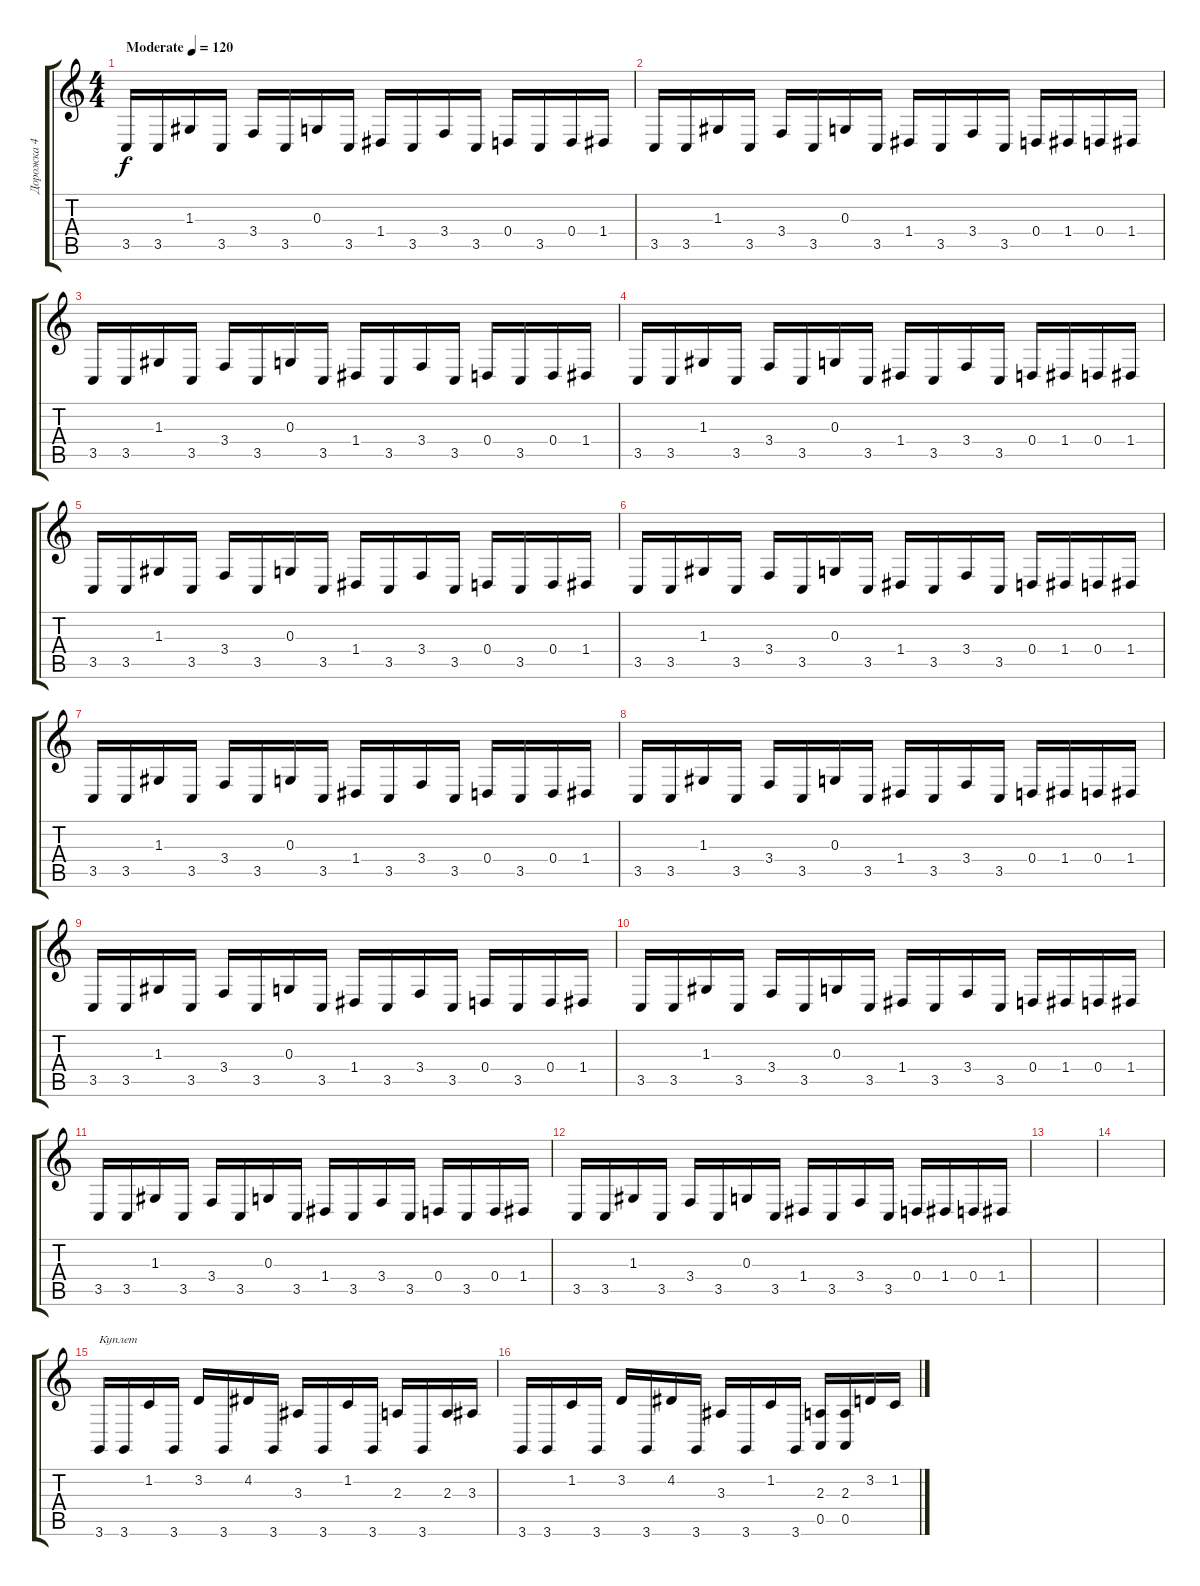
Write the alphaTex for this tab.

\track ("Дорожка 4" "Дорожка 4") {instrument harpsichord}
\staff {score tabs}
\tuning (E4 B3 G3 D3 A2 E2) {hide}
\ts (4 4)
\tempo (120 "Moderate")
\clef g2
\ks c
3.5.16{dy f instrument harpsichord} 3.5.16 1.3.16 3.5.16 3.4.16 3.5.16 0.3.16 3.5.16 1.4.16 3.5.16 3.4.16 3.5.16 0.4.16 3.5.16 0.4.16 1.4.16 |
3.5.16 3.5.16 1.3.16 3.5.16 3.4.16 3.5.16 0.3.16 3.5.16 1.4.16 3.5.16 3.4.16 3.5.16 0.4.16 1.4.16 0.4.16 1.4.16 |
3.5.16 3.5.16 1.3.16 3.5.16 3.4.16 3.5.16 0.3.16 3.5.16 1.4.16 3.5.16 3.4.16 3.5.16 0.4.16 3.5.16 0.4.16 1.4.16 |
3.5.16 3.5.16 1.3.16 3.5.16 3.4.16 3.5.16 0.3.16 3.5.16 1.4.16 3.5.16 3.4.16 3.5.16 0.4.16 1.4.16 0.4.16 1.4.16 |
3.5.16 3.5.16 1.3.16 3.5.16 3.4.16 3.5.16 0.3.16 3.5.16 1.4.16 3.5.16 3.4.16 3.5.16 0.4.16 3.5.16 0.4.16 1.4.16 |
3.5.16 3.5.16 1.3.16 3.5.16 3.4.16 3.5.16 0.3.16 3.5.16 1.4.16 3.5.16 3.4.16 3.5.16 0.4.16 1.4.16 0.4.16 1.4.16 |
3.5.16 3.5.16 1.3.16 3.5.16 3.4.16 3.5.16 0.3.16 3.5.16 1.4.16 3.5.16 3.4.16 3.5.16 0.4.16 3.5.16 0.4.16 1.4.16 |
3.5.16 3.5.16 1.3.16 3.5.16 3.4.16 3.5.16 0.3.16 3.5.16 1.4.16 3.5.16 3.4.16 3.5.16 0.4.16 1.4.16 0.4.16 1.4.16 |
3.5.16 3.5.16 1.3.16 3.5.16 3.4.16 3.5.16 0.3.16 3.5.16 1.4.16 3.5.16 3.4.16 3.5.16 0.4.16 3.5.16 0.4.16 1.4.16 |
3.5.16 3.5.16 1.3.16 3.5.16 3.4.16 3.5.16 0.3.16 3.5.16 1.4.16 3.5.16 3.4.16 3.5.16 0.4.16 1.4.16 0.4.16 1.4.16 |
3.5.16 3.5.16 1.3.16 3.5.16 3.4.16 3.5.16 0.3.16 3.5.16 1.4.16 3.5.16 3.4.16 3.5.16 0.4.16 3.5.16 0.4.16 1.4.16 |
3.5.16 3.5.16 1.3.16 3.5.16 3.4.16 3.5.16 0.3.16 3.5.16 1.4.16 3.5.16 3.4.16 3.5.16 0.4.16 1.4.16 0.4.16 1.4.16 |
|
|
3.6.16{txt "Куплет"} 3.6.16 1.2.16 3.6.16 3.2.16 3.6.16 4.2.16 3.6.16 3.3.16 3.6.16 1.2.16 3.6.16 2.3.16 3.6.16 2.3.16 3.3.16 |
3.6.16 3.6.16 1.2.16 3.6.16 3.2.16 3.6.16 4.2.16 3.6.16 3.3.16 3.6.16 1.2.16 3.6.16 (2.3 0.5).16 (2.3 0.5).16 3.2.16 1.2.16
